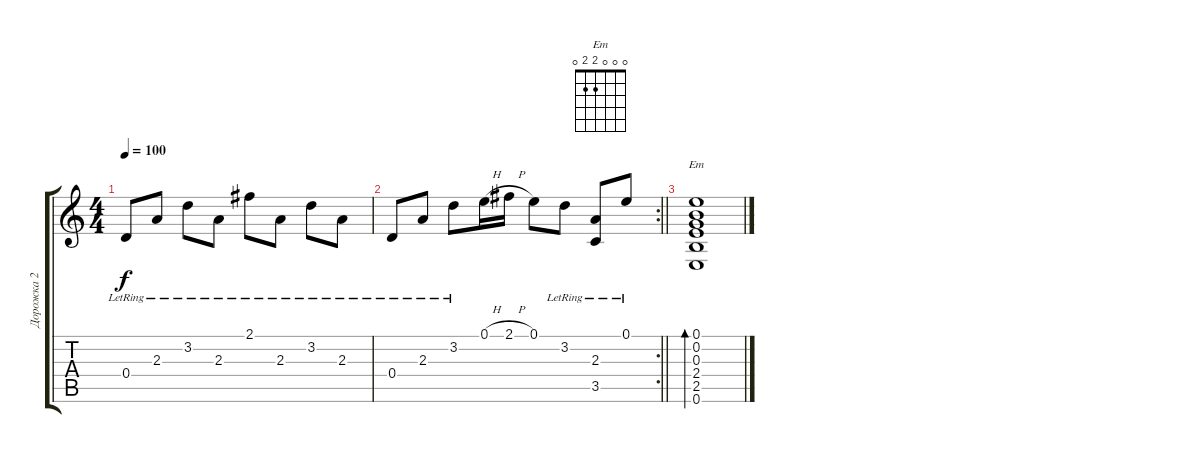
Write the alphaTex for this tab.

\track ("Дорожка 2" "Дорожка 2") {instrument acousticguitarnylon}
\staff {score tabs}
\tuning (E4 B3 G3 D3 A2 E2) {hide}
\chord ("Em" 0 0 0 2 2 0)
\ts (4 4)
\tempo 100
\clef g2
\ks c
0.4{lr}.8{dy f} 2.3{lr}.8 3.2{lr}.8 2.3{lr}.8 2.1{lr}.8 2.3{lr}.8 3.2{lr}.8 2.3{lr}.8 |
\rc 2
\barLineRight lightlight
0.4{lr}.8 2.3{lr}.8 3.2{lr}.8 0.1{h}.16 2.1{h}.16 0.1.8 3.2{lr}.8 (2.3{lr} 3.5{t}).8 0.1{lr}.8 |
(0.1 0.2 0.3 2.4 2.5 0.6).1{bd 480 ch "Em"}
